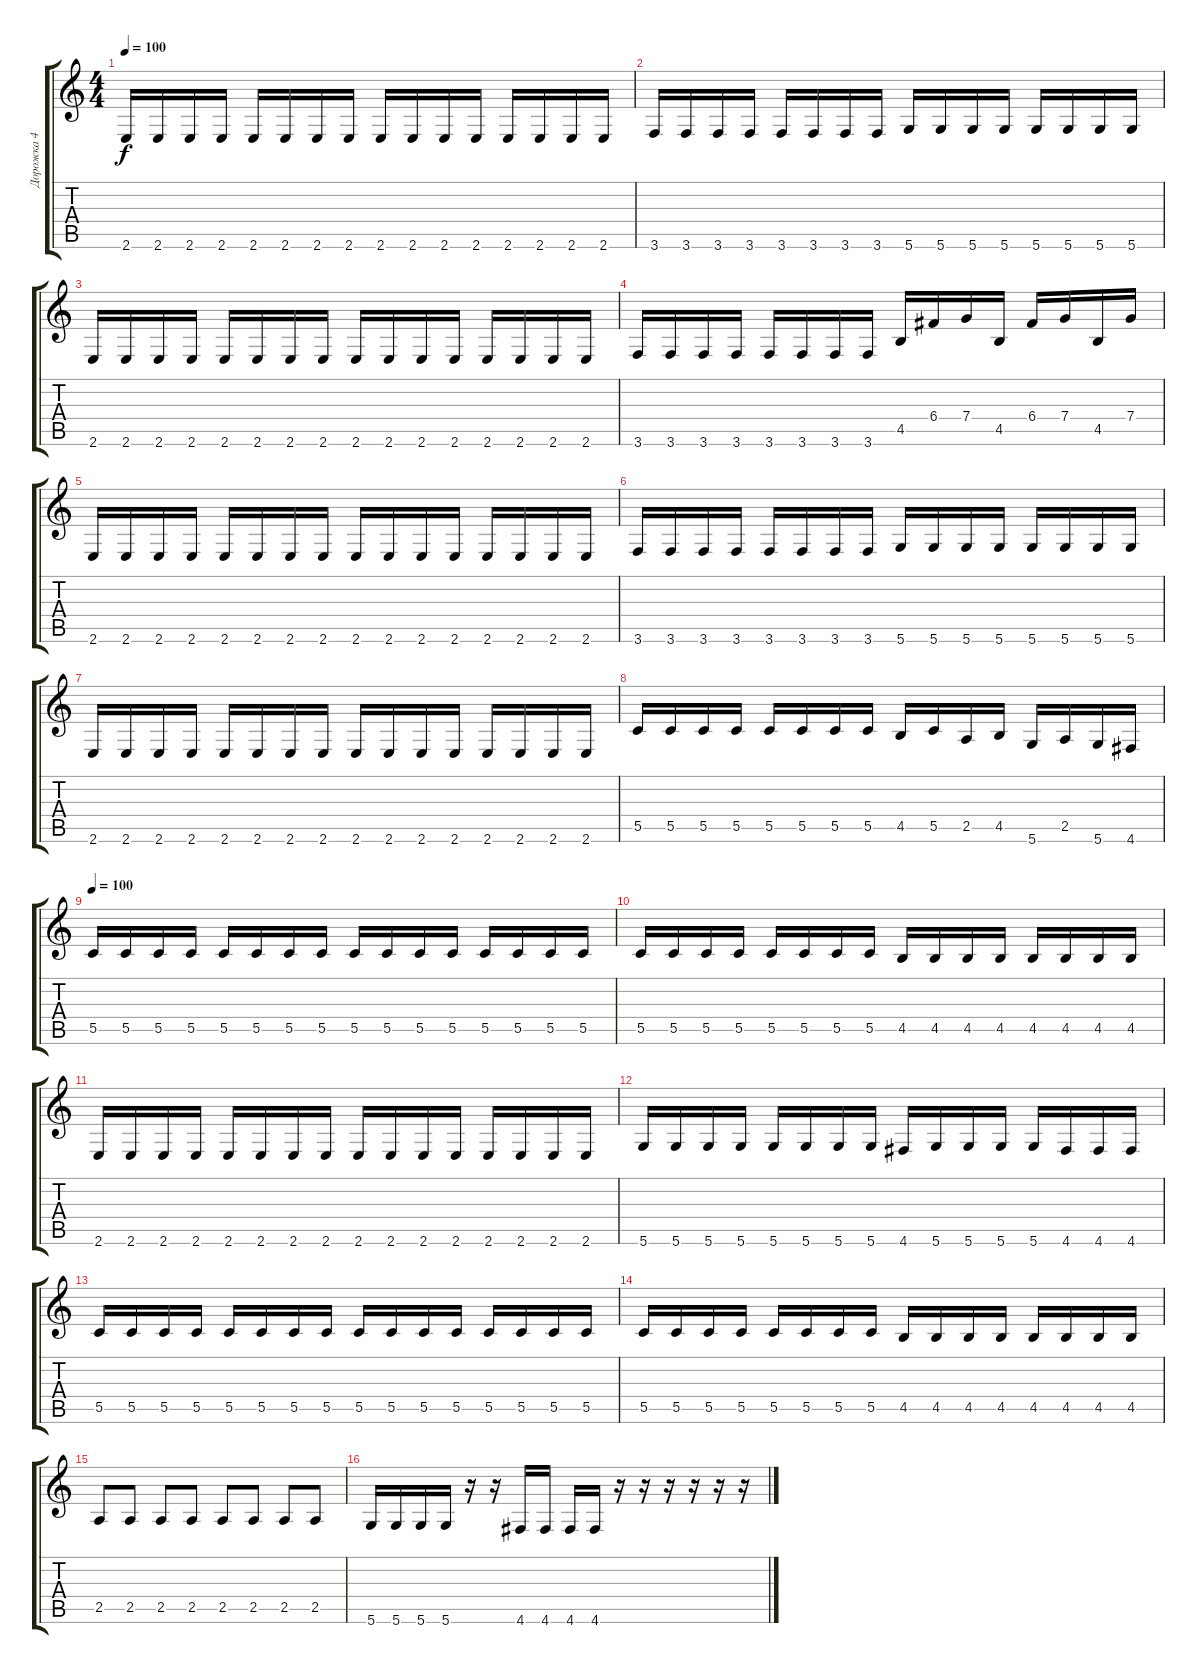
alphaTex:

\track ("Дорожка 4" "Дорожка 4") {instrument electricbassfinger}
\staff {score tabs}
\tuning (D4 A3 F3 C3 G2 D2) {hide}
\ts (4 4)
\tempo 100
\clef g2
\ks c
2.6.16{dy f} 2.6.16 2.6.16 2.6.16 2.6.16 2.6.16 2.6.16 2.6.16 2.6.16 2.6.16 2.6.16 2.6.16 2.6.16 2.6.16 2.6.16 2.6.16 |
3.6.16 3.6.16 3.6.16 3.6.16 3.6.16 3.6.16 3.6.16 3.6.16 5.6.16 5.6.16 5.6.16 5.6.16 5.6.16 5.6.16 5.6.16 5.6.16 |
2.6.16 2.6.16 2.6.16 2.6.16 2.6.16 2.6.16 2.6.16 2.6.16 2.6.16 2.6.16 2.6.16 2.6.16 2.6.16 2.6.16 2.6.16 2.6.16 |
3.6.16 3.6.16 3.6.16 3.6.16 3.6.16 3.6.16 3.6.16 3.6.16 4.5.16 6.4.16 7.4.16 4.5.16 6.4.16 7.4.16 4.5.16 7.4.16 |
2.6.16 2.6.16 2.6.16 2.6.16 2.6.16 2.6.16 2.6.16 2.6.16 2.6.16 2.6.16 2.6.16 2.6.16 2.6.16 2.6.16 2.6.16 2.6.16 |
3.6.16 3.6.16 3.6.16 3.6.16 3.6.16 3.6.16 3.6.16 3.6.16 5.6.16 5.6.16 5.6.16 5.6.16 5.6.16 5.6.16 5.6.16 5.6.16 |
2.6.16 2.6.16 2.6.16 2.6.16 2.6.16 2.6.16 2.6.16 2.6.16 2.6.16 2.6.16 2.6.16 2.6.16 2.6.16 2.6.16 2.6.16 2.6.16 |
5.5.16 5.5.16 5.5.16 5.5.16 5.5.16 5.5.16 5.5.16 5.5.16 4.5.16 5.5.16 2.5.16 4.5.16 5.6.16 2.5.16 5.6.16 4.6.16 |
\tempo 100
5.5.16 5.5.16 5.5.16 5.5.16 5.5.16 5.5.16 5.5.16 5.5.16 5.5.16 5.5.16 5.5.16 5.5.16 5.5.16 5.5.16 5.5.16 5.5.16 |
5.5.16 5.5.16 5.5.16 5.5.16 5.5.16 5.5.16 5.5.16 5.5.16 4.5.16 4.5.16 4.5.16 4.5.16 4.5.16 4.5.16 4.5.16 4.5.16 |
2.6.16 2.6.16 2.6.16 2.6.16 2.6.16 2.6.16 2.6.16 2.6.16 2.6.16 2.6.16 2.6.16 2.6.16 2.6.16 2.6.16 2.6.16 2.6.16 |
5.6.16 5.6.16 5.6.16 5.6.16 5.6.16 5.6.16 5.6.16 5.6.16 4.6.16 5.6.16 5.6.16 5.6.16 5.6.16 4.6.16 4.6.16 4.6.16 |
5.5.16 5.5.16 5.5.16 5.5.16 5.5.16 5.5.16 5.5.16 5.5.16 5.5.16 5.5.16 5.5.16 5.5.16 5.5.16 5.5.16 5.5.16 5.5.16 |
5.5.16 5.5.16 5.5.16 5.5.16 5.5.16 5.5.16 5.5.16 5.5.16 4.5.16 4.5.16 4.5.16 4.5.16 4.5.16 4.5.16 4.5.16 4.5.16 |
2.5.8 2.5.8 2.5.8 2.5.8 2.5.8 2.5.8 2.5.8 2.5.8 |
5.6.16 5.6.16 5.6.16 5.6.16 r.16 r.16 4.6.16 4.6.16 4.6.16 4.6.16 r.16 r.16 r.16 r.16 r.16 r.16
